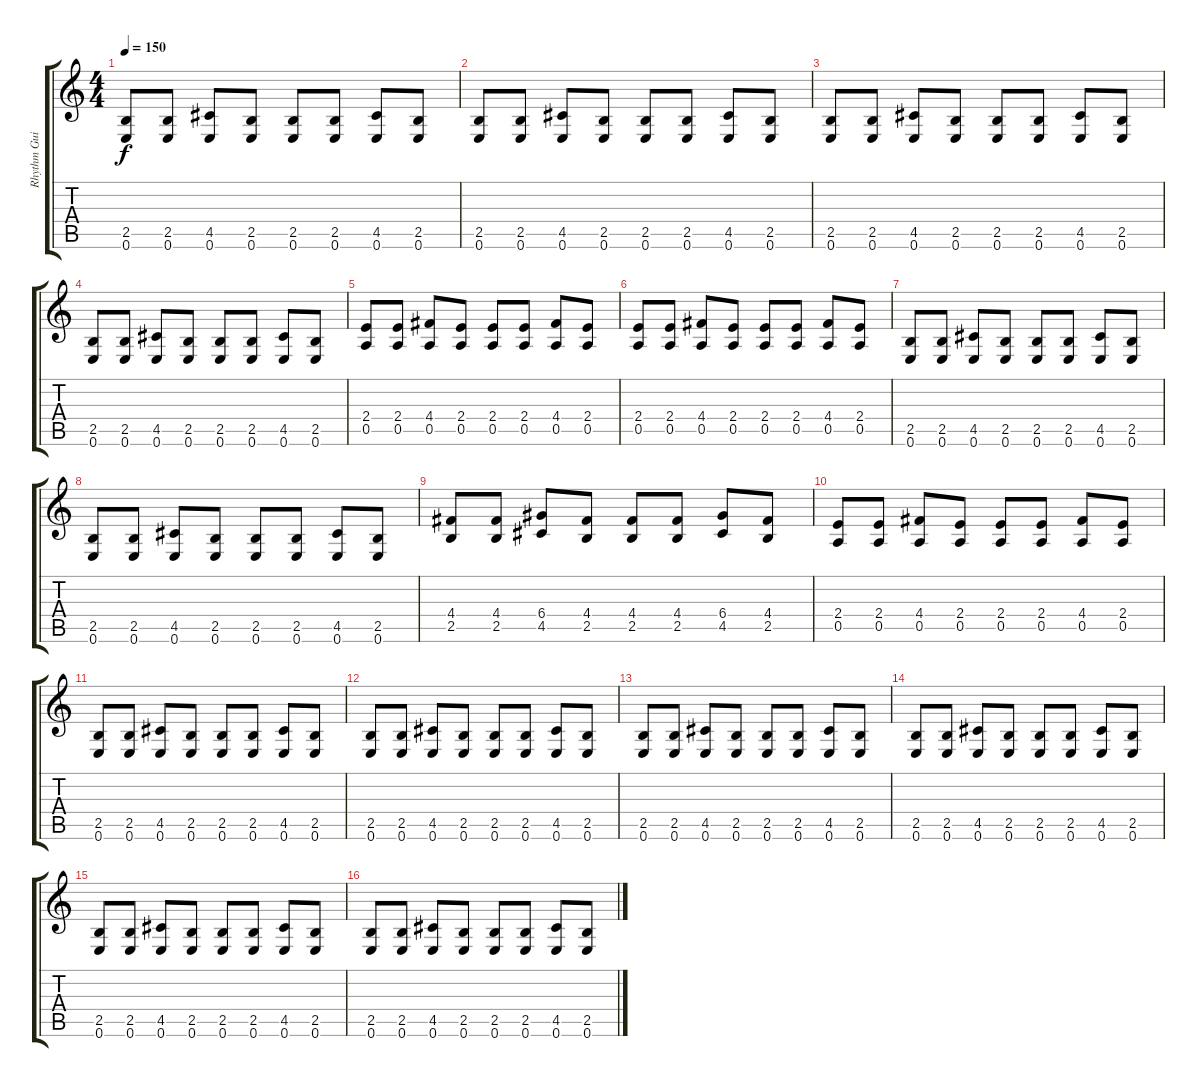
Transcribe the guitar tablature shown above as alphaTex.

\track ("Rhythm Guitar" "Rhythm Gui") {instrument electricguitarmuted}
\staff {score tabs}
\tuning (E4 B3 G3 D3 A2 E2) {hide}
\ts (4 4)
\tempo 150
\clef g2
\ks c
(2.5 0.6).8{dy f} (2.5 0.6).8 (4.5 0.6).8 (2.5 0.6).8 (2.5 0.6).8 (2.5 0.6).8 (4.5 0.6).8 (2.5 0.6).8 |
(2.5 0.6).8 (2.5 0.6).8 (4.5 0.6).8 (2.5 0.6).8 (2.5 0.6).8 (2.5 0.6).8 (4.5 0.6).8 (2.5 0.6).8 |
(2.5 0.6).8 (2.5 0.6).8 (4.5 0.6).8 (2.5 0.6).8 (2.5 0.6).8 (2.5 0.6).8 (4.5 0.6).8 (2.5 0.6).8 |
(2.5 0.6).8 (2.5 0.6).8 (4.5 0.6).8 (2.5 0.6).8 (2.5 0.6).8 (2.5 0.6).8 (4.5 0.6).8 (2.5 0.6).8 |
(2.4 0.5).8 (2.4 0.5).8 (4.4 0.5).8 (2.4 0.5).8 (2.4 0.5).8 (2.4 0.5).8 (4.4 0.5).8 (2.4 0.5).8 |
(2.4 0.5).8 (2.4 0.5).8 (4.4 0.5).8 (2.4 0.5).8 (2.4 0.5).8 (2.4 0.5).8 (4.4 0.5).8 (2.4 0.5).8 |
(2.5 0.6).8 (2.5 0.6).8 (4.5 0.6).8 (2.5 0.6).8 (2.5 0.6).8 (2.5 0.6).8 (4.5 0.6).8 (2.5 0.6).8 |
(2.5 0.6).8 (2.5 0.6).8 (4.5 0.6).8 (2.5 0.6).8 (2.5 0.6).8 (2.5 0.6).8 (4.5 0.6).8 (2.5 0.6).8 |
(4.4 2.5).8 (4.4 2.5).8 (6.4 4.5).8 (4.4 2.5).8 (4.4 2.5).8 (4.4 2.5).8 (6.4 4.5).8 (4.4 2.5).8 |
(2.4 0.5).8 (2.4 0.5).8 (4.4 0.5).8 (2.4 0.5).8 (2.4 0.5).8 (2.4 0.5).8 (4.4 0.5).8 (2.4 0.5).8 |
(2.5 0.6).8 (2.5 0.6).8 (4.5 0.6).8 (2.5 0.6).8 (2.5 0.6).8 (2.5 0.6).8 (4.5 0.6).8 (2.5 0.6).8 |
(2.5 0.6).8 (2.5 0.6).8 (4.5 0.6).8 (2.5 0.6).8 (2.5 0.6).8 (2.5 0.6).8 (4.5 0.6).8 (2.5 0.6).8 |
(2.5 0.6).8 (2.5 0.6).8 (4.5 0.6).8 (2.5 0.6).8 (2.5 0.6).8 (2.5 0.6).8 (4.5 0.6).8 (2.5 0.6).8 |
(2.5 0.6).8 (2.5 0.6).8 (4.5 0.6).8 (2.5 0.6).8 (2.5 0.6).8 (2.5 0.6).8 (4.5 0.6).8 (2.5 0.6).8 |
(2.5 0.6).8 (2.5 0.6).8 (4.5 0.6).8 (2.5 0.6).8 (2.5 0.6).8 (2.5 0.6).8 (4.5 0.6).8 (2.5 0.6).8 |
(2.5 0.6).8 (2.5 0.6).8 (4.5 0.6).8 (2.5 0.6).8 (2.5 0.6).8 (2.5 0.6).8 (4.5 0.6).8 (2.5 0.6).8
